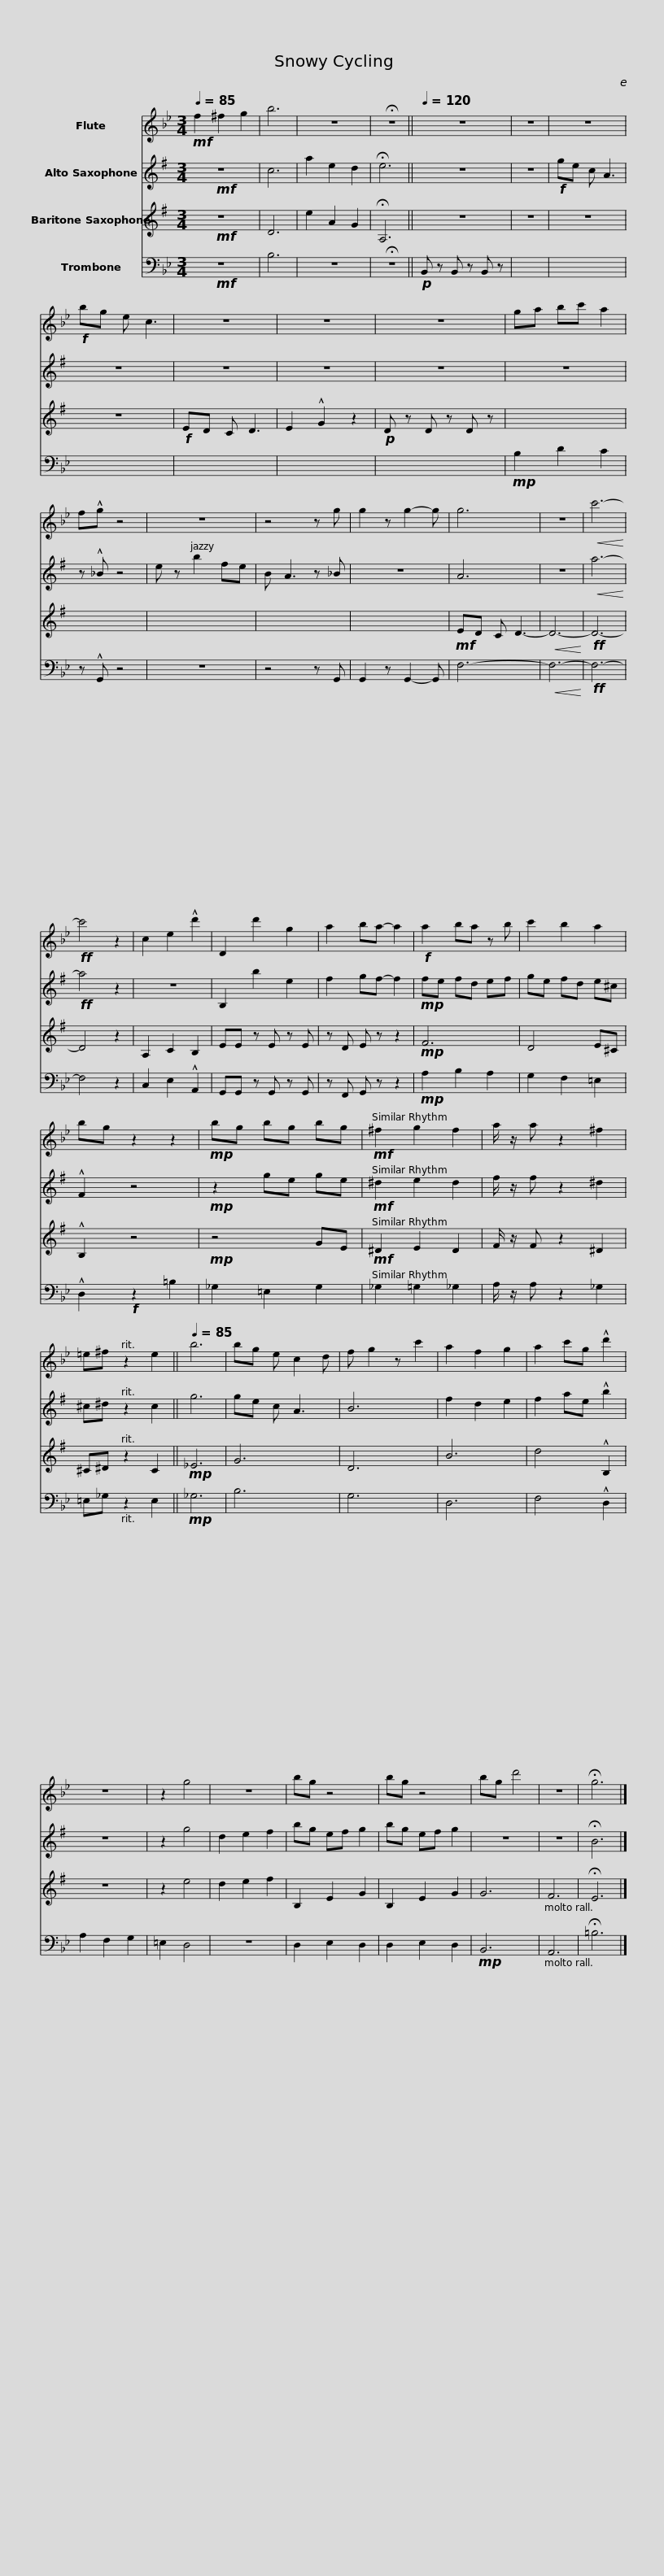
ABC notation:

X:1
%%score 1 2 3 4
L:1/8
Q:1/4=85
M:3/4
I:linebreak $
K:Bb
V:1 treble
V:2 treble transpose=-9
V:3 treble transpose=-21
V:4 bass
V:1
!mf! f2 ^f2 g2 | b6 | z6 | !fermata!z6 ||[Q:1/4=120] z6 | %5
 z6 | z6 |!f! bg e c3 |$ z6 | z6 | %10
 z6 | ga bc' a2 | f!^!g z4 | z6 | z4 z g | %15
 g2 z g2- g |$ g6 | z6 |!<(! c'6-!<)! |!ff! c'4 z2 | %20
 c2 e2 !^!d'2 | D2 d'2 g2 | a2 ba- a2 |!f! a2 ba z b |$ c'2 b2 a2 | %25
 bg z2 z2 |!mp! bg bg bg |!mf! ^f2 g2 f2 | a/ z/ a z2 ^f2 | =e^f z2 e2 || %30
[Q:1/4=85] b6 |$ bg e c2 d | f g2 z c'2 | a2 f2 g2 | a2 c'g !^!d'2 | %35
 z6 | z2 g4 | z6 | bg z4 | bg z4 |$ %40
 bg d'4 | z6 | !fermata!g6 |] %43
V:2
[K:G]!mf! z6 | c6 | a2 e2 d2 | !fermata!e6 || z6 | %5
 z6 |!f! ge c A3 | z6 |$ z6 | z6 | %10
 z6 | z6 | z !^!_B z4 | e z b2 fe | B A3 z _B | %15
 z6 |$ A6 | z6 |!<(! a6-!<)! |!ff! a4 z2 | %20
 z6 | B,2 b2 e2 | f2 gf- f2 |!mp! fe fd ef |$ ge fd e^c | %25
 !^!F2 z4 |!mp! z2 ge ge |!mf! ^d2 e2 d2 | f/ z/ f z2 ^d2 | ^c^d z2 c2 || %30
 g6 |$ ge c A3 | B6 | f2 d2 e2 | f2 ae !^!b2 | %35
 z6 | z2 g4 | d2 e2 f2 | bg ef g2 | bg ef g2 |$ %40
 z6 | z6 | !fermata!B6 |] %43
V:3
[K:G]!mf! z6 | D6 | e2 A2 G2 | !fermata!A,6 || z6 | %5
 z6 | z6 | z6 |$!f! ED C D3 | E2 !^!G2 z2 | %10
!p! D z D z D z | x6 | x6 | x6 | x6 | %15
 x6 |$!mf! ED C D3- |!<(! D6-!<)! |!ff! D6- | D4 z2 | %20
 A,2 C2 B,2 | EE z E z E | z D E z z2 |!mp! F6 |$ D4 E^C | %25
 !^!B,2 z4 |!mp! z4 GE |!mf! ^D2 E2 D2 | F/ z/ F z2 ^D2 | ^C^D z2 C2 || %30
!mp! _E6 |$ G6 | D6 | B6 | d4 !^!B,2 | %35
 z6 | z2 e4 | d2 e2 f2 | B,2 E2 G2 | B,2 E2 G2 |$ %40
 G6 | F6 | !fermata!E6 |] %43
V:4
!mf! z6 | B,6 | z6 | !fermata!z6 ||!p! B,, z B,, z B,, z | %5
 x6 | x6 | x6 |$ x6 | x6 | %10
 x6 |!mp! B,2 D2 C2 | z !^!G,, z4 | z6 | z4 z G,, | %15
 G,,2 z G,,2- G,, |$ F,6- |!<(! F,6-!<)! |!ff! F,6- | F,4 z2 | %20
 C,2 E,2 !^!A,,2 | G,,G,, z G,, z G,, | z F,, G,, z z2 |!mp! A,2 B,2 A,2 |$ G,2 F,2 =E,2 | %25
 !^!D,2!f! z2 =B,2 | _G,2 =E,2 G,2 | _G,2 =G,2 _G,2 | A,/ z/ A, z2 _G,2 | =E,_G, z2 E,2 || %30
!mp! _G,6 |$ B,6 | G,6 | D,6 | F,4 !^!D,2 | %35
 A,2 F,2 G,2 | =E,2 D,4 | z6 | D,2 E,2 D,2 | D,2 E,2 D,2 |$ %40
!mp! B,,6 | A,,6 | !fermata!=B,6 |] %43
